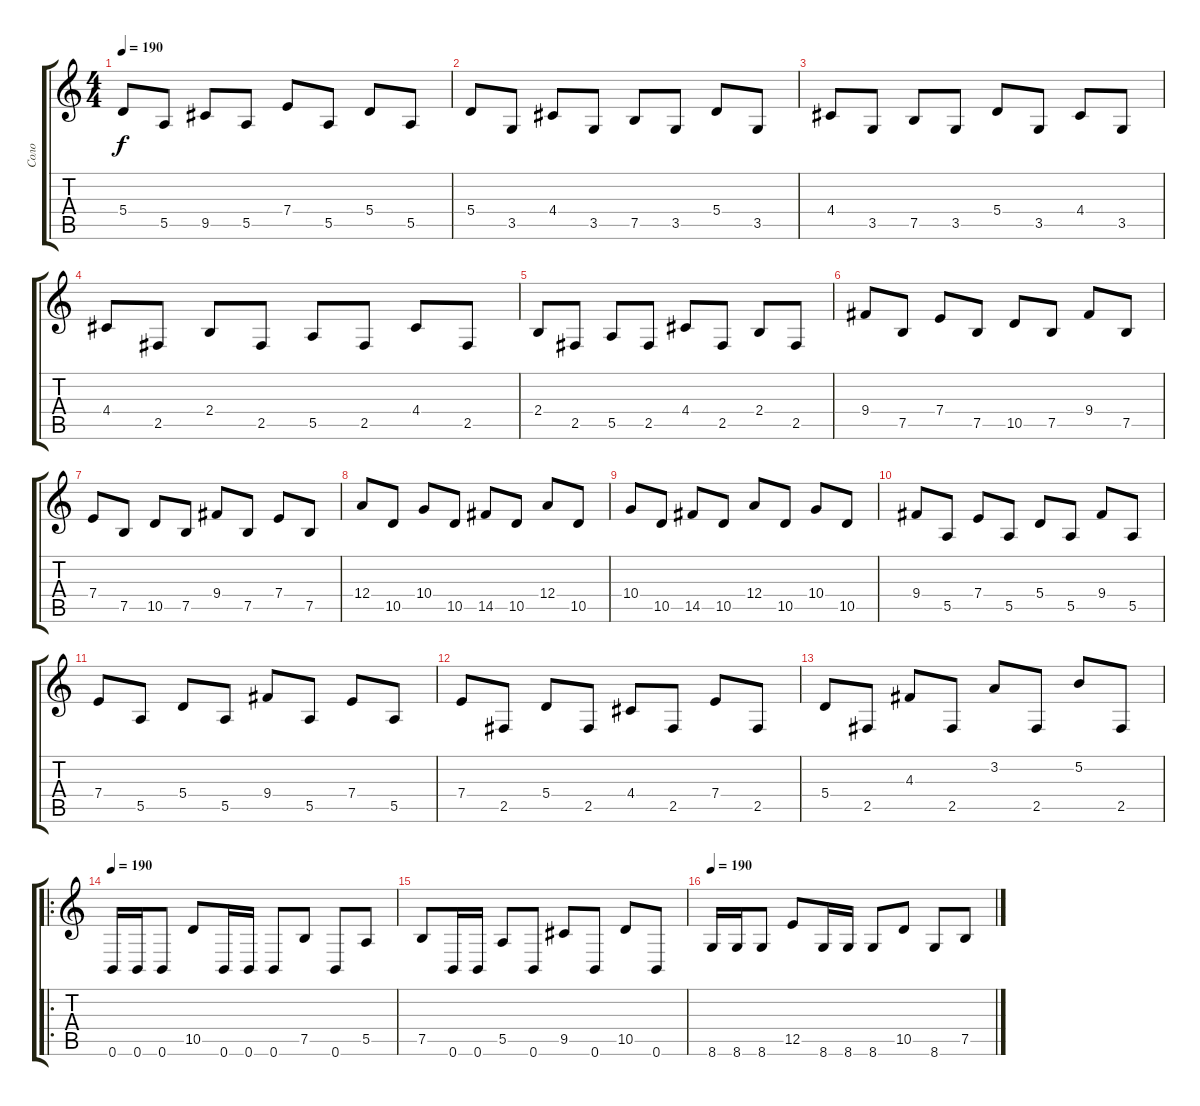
\track ("Соло" "Соло") {instrument distortionguitar}
\staff {score tabs}
\tuning (B3 Gb3 D3 A2 E2 B1) {hide}
\ts (4 4)
\tempo 190
\clef g2
\ks c
5.4.8{dy f} 5.5.8 9.5.8 5.5.8 7.4.8 5.5.8 5.4.8 5.5.8 |
5.4.8 3.5.8 4.4.8 3.5.8 7.5.8 3.5.8 5.4.8 3.5.8 |
4.4.8 3.5.8 7.5.8 3.5.8 5.4.8 3.5.8 4.4.8 3.5.8 |
4.4.8 2.5.8 2.4.8 2.5.8 5.5.8 2.5.8 4.4.8 2.5.8 |
2.4.8 2.5.8 5.5.8 2.5.8 4.4.8 2.5.8 2.4.8 2.5.8 |
9.4.8 7.5.8 7.4.8 7.5.8 10.5.8 7.5.8 9.4.8 7.5.8 |
7.4.8 7.5.8 10.5.8 7.5.8 9.4.8 7.5.8 7.4.8 7.5.8 |
12.4.8 10.5.8 10.4.8 10.5.8 14.5.8 10.5.8 12.4.8 10.5.8 |
10.4.8 10.5.8 14.5.8 10.5.8 12.4.8 10.5.8 10.4.8 10.5.8 |
9.4.8 5.5.8 7.4.8 5.5.8 5.4.8 5.5.8 9.4.8 5.5.8 |
7.4.8 5.5.8 5.4.8 5.5.8 9.4.8 5.5.8 7.4.8 5.5.8 |
7.4.8 2.5.8 5.4.8 2.5.8 4.4.8 2.5.8 7.4.8 2.5.8 |
5.4.8 2.5.8 4.3.8 2.5.8 3.2.8 2.5.8 5.2.8 2.5.8 |
\ro
\tempo 190
0.6.16{instrument distortionguitar} 0.6.16 0.6.8 10.5.8 0.6.16 0.6.16 0.6.8 7.5.8 0.6.8 5.5.8 |
7.5.8 0.6.16 0.6.16 5.5.8 0.6.8 9.5.8 0.6.8 10.5.8 0.6.8 |
\tempo 190
8.6.16 8.6.16 8.6.8 12.5.8 8.6.16 8.6.16 8.6.8 10.5.8 8.6.8 7.5.8
